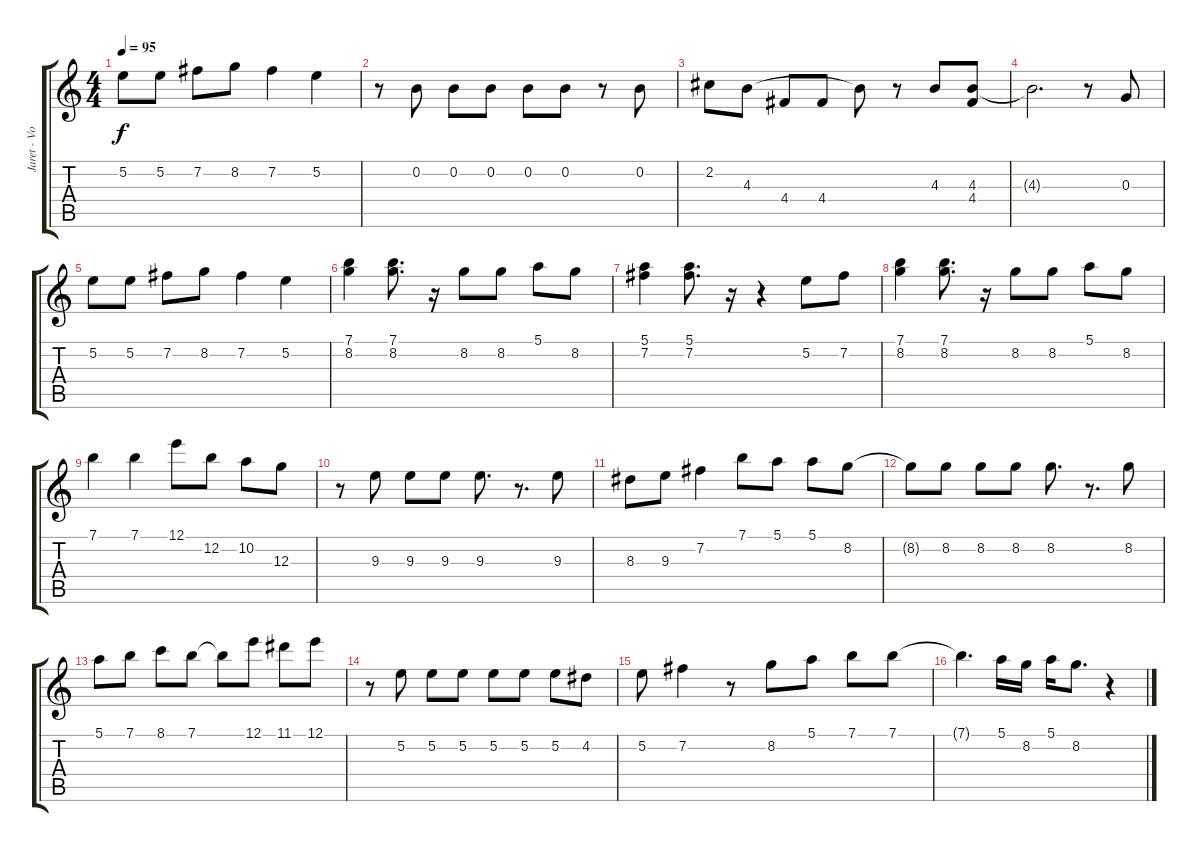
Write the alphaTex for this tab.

\track ("Jaret - Vocal" "Jaret - Vo") {instrument acousticguitarnylon}
\staff {score tabs}
\tuning (E4 B3 G3 D3 A2 E2) {hide}
\ts (4 4)
\tempo 95
\clef g2
\ks c
5.2.8{dy f} 5.2.8 7.2.8 8.2.8 7.2.4 5.2.4 |
r.8 0.2.8 0.2.8 0.2.8 0.2.8 0.2.8 r.8 0.2.8 |
2.2.8 4.3.8 4.4.8 4.4.8 4.3{t}.8 r.8 4.3.8 (4.3 4.4).8 |
4.3{t}.2{d} r.8 0.3.8 |
5.2.8 5.2.8 7.2.8 8.2.8 7.2.4 5.2.4 |
(7.1 8.2).4 (7.1 8.2).8{d} r.16 8.2.8 8.2.8 5.1.8 8.2.8 |
(5.1 7.2).4 (5.1 7.2).8{d} r.16 r.4 5.2.8 7.2.8 |
(7.1 8.2).4 (7.1 8.2).8{d} r.16 8.2.8 8.2.8 5.1.8 8.2.8 |
7.1.4 7.1.4 12.1.8 12.2.8 10.2.8 12.3.8 |
r.8 9.3.8 9.3.8 9.3.8 9.3.8{d} r.8{d} 9.3.8 |
8.3.8 9.3.8 7.2.4 7.1.8 5.1.8 5.1.8 8.2.8 |
8.2{t}.8 8.2.8 8.2.8 8.2.8 8.2.8{d} r.8{d} 8.2.8 |
5.1.8 7.1.8 8.1.8 7.1.8 7.1{t}.8 12.1.8 11.1.8 12.1.8 |
r.8 5.2.8 5.2.8 5.2.8 5.2.8 5.2.8 5.2.8 4.2.8 |
5.2.8 7.2.4 r.8 8.2.8 5.1.8 7.1.8 7.1.8 |
7.1{t}.4{d} 5.1.16 8.2.16 5.1.16 8.2.8{d} r.4
